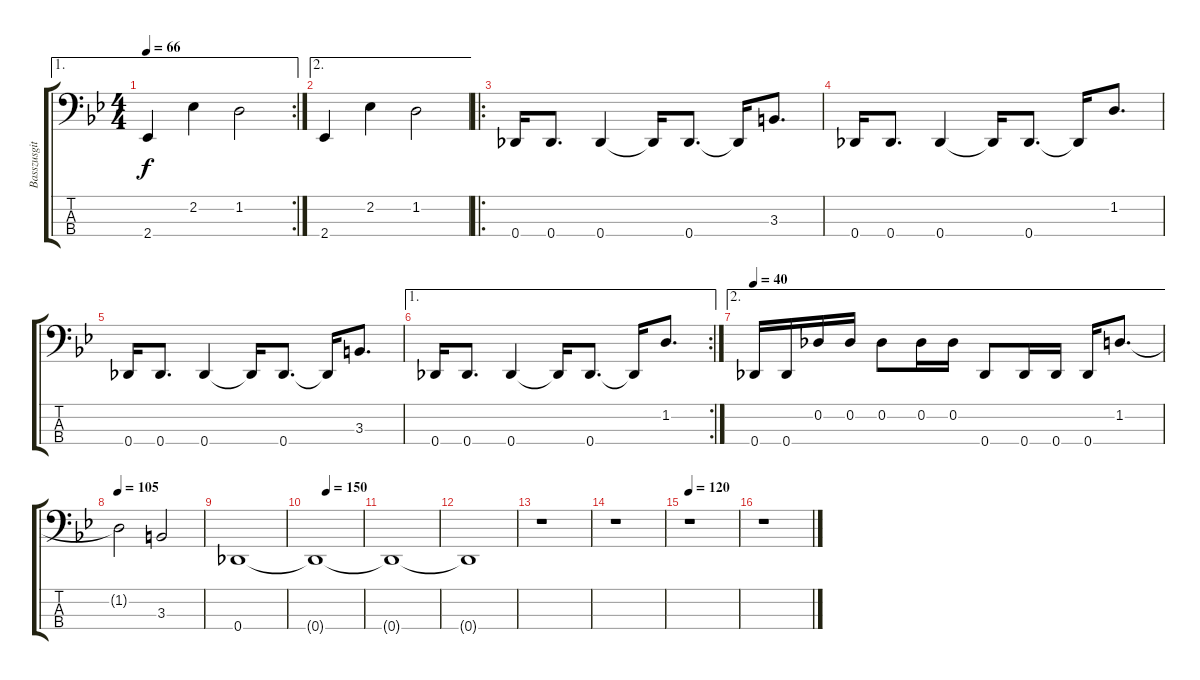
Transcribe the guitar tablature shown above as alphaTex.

\track ("Basszusgitár (Barry Sparks)" "Basszusgit") {instrument electricbassfinger}
\staff {score tabs}
\tuning (Gb2 Db2 Ab1 Db1) {hide}
\ae 1
\rc 2
\ts (4 4)
\tempo 66
\clef f4
\ks bb
2.4.4{dy f} 2.2.4 1.2.2 |
\ae 2
2.4.4 2.2.4 1.2.2 |
\ro
0.4.16 0.4.8{d} 0.4.4 0.4{t}.16 0.4.8{d} 0.4{t}.16 3.3.8{d} |
0.4.16 0.4.8{d} 0.4.4 0.4{t}.16 0.4.8{d} 0.4{t}.16 1.2.8{d} |
0.4.16 0.4.8{d} 0.4.4 0.4{t}.16 0.4.8{d} 0.4{t}.16 3.3.8{d} |
\ae 1
\rc 2
0.4.16 0.4.8{d} 0.4.4 0.4{t}.16 0.4.8{d} 0.4{t}.16 1.2.8{d} |
\ae 2
\tempo 40
0.4.16 0.4.16 0.2.16 0.2.16 0.2.8 0.2.16 0.2.16 0.4.8 0.4.16 0.4.16 0.4.16 1.2.8{d} |
\tempo 105
1.2{t}.2 3.3.2 |
0.4.1 |
\tempo (150 0.25)
0.4{t}.1 |
0.4{t}.1 |
0.4{t}.1 |
r.1 |
r.1 |
\tempo 120
r.1 |
r.1
